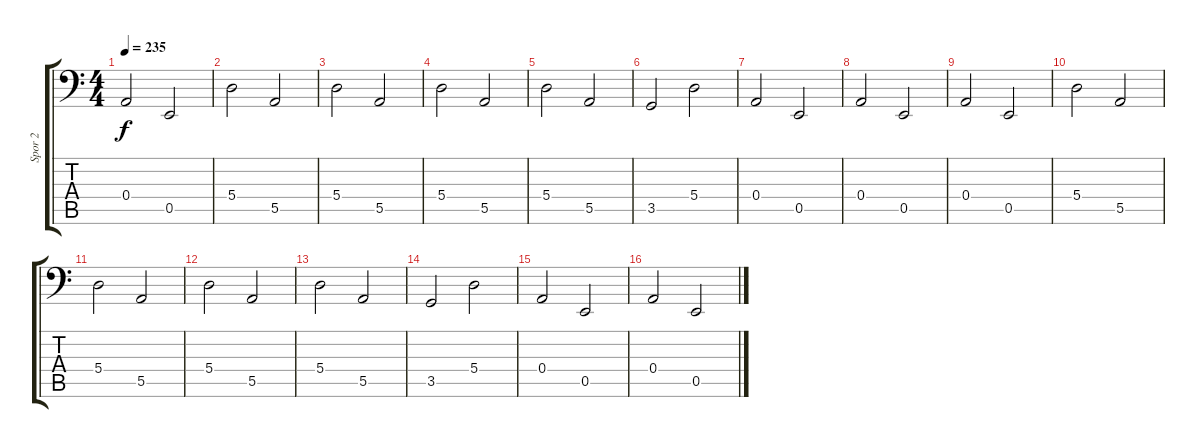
\track ("Spor 2" "Spor 2") {instrument acousticguitarnylon}
\staff {score tabs}
\tuning (C3 G2 D2 A1 E1 B0) {hide}
\ts (4 4)
\tempo 235
\clef f4
\ks c
0.4.2{dy f} 0.5.2 |
5.4.2 5.5.2 |
5.4.2 5.5.2 |
5.4.2 5.5.2 |
5.4.2 5.5.2 |
3.5.2 5.4.2 |
0.4.2 0.5.2 |
0.4.2 0.5.2 |
0.4.2 0.5.2 |
5.4.2 5.5.2 |
5.4.2 5.5.2 |
5.4.2 5.5.2 |
5.4.2 5.5.2 |
3.5.2 5.4.2 |
0.4.2 0.5.2 |
0.4.2 0.5.2
